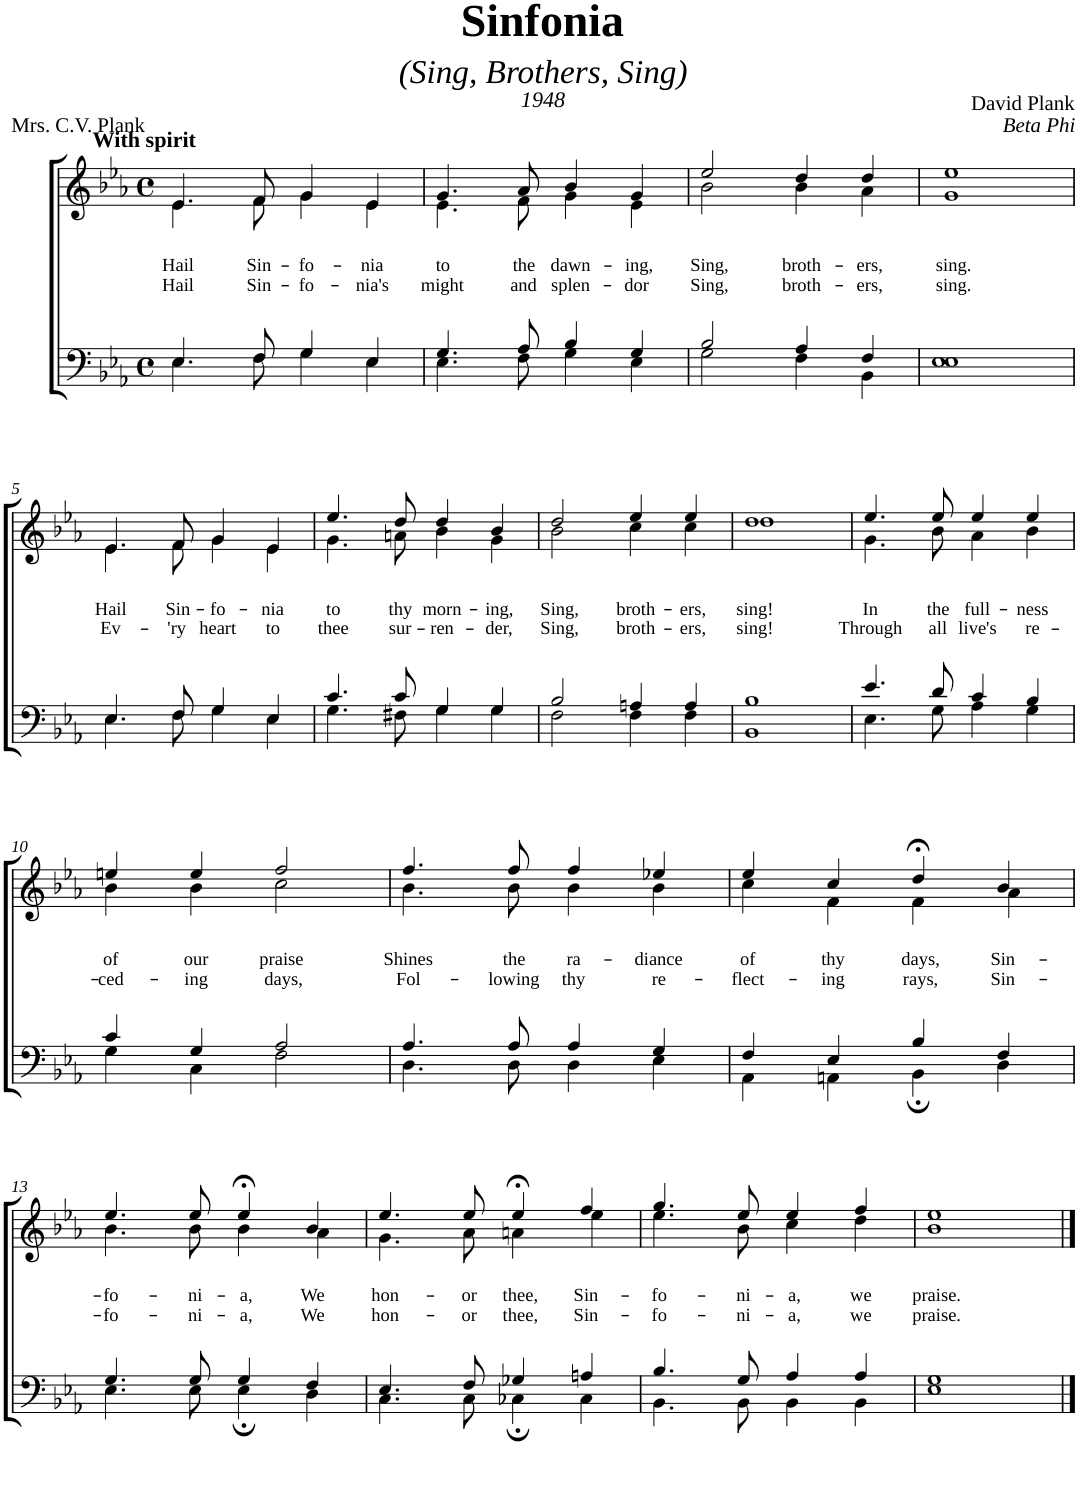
**kern	**kern	**text	**text
*part2	*part1	*part1	*part1
*staff2	*staff1	*staff1	*staff1
*I"Piano	*I"Piano	*	*
*I'Pno	*I'Pno	*	*
*clefF4	*clefG2	*	*
*k[b-e-a-]	*k[b-e-a-]	*	*
*M4/4	*M4/4	*	*
*met(c)	*met(c)	*	*
=1	=1	=1	=1
*^	*	*	*
!	!	!LO:TX:a:B:t=With spirit	!	!
!	!	!	!LO:LY:b	!LO:LY:b
*	*	*^	*	*
4.E-/	4.E-\	4.e-/	4.e-\	Hail	Hail
!	!	!	!	!LO:LY:b	!LO:LY:b
8F/	8F\	8f/	8f\	Sin-	Sin-
!	!	!	!	!LO:LY:b	!LO:LY:b
4G/	4G\	4g/	4g\	-fo-	-fo-
!	!	!	!	!LO:LY:b	!LO:LY:b
4E-/	4E-\	4e-/	4e-\	-nia	-nia's
=2	=2	=2	=2	=2	=2
!	!	!	!	!LO:LY:b	!LO:LY:b
4.G/	4.E-\	4.g/	4.e-\	to	might
!	!	!	!	!LO:LY:b	!LO:LY:b
8A-/	8F\	8a-/	8f\	the	and
!	!	!	!	!LO:LY:b	!LO:LY:b
4B-/	4G\	4b-/	4g\	dawn-	splen-
!	!	!	!	!LO:LY:b	!LO:LY:b
4G/	4E-\	4g/	4e-\	-ing,	-dor
=3	=3	=3	=3	=3	=3
!	!	!	!	!LO:LY:b	!LO:LY:b
2B-/	2G\	2ee-/	2b-\	Sing,	Sing,
!	!	!	!	!LO:LY:b	!LO:LY:b
4A-/	4F\	4dd/	4b-\	broth-	broth-
!	!	!	!	!LO:LY:b	!LO:LY:b
4F/	4BB-\	4dd/	4a-\	-ers,	-ers,
=4	=4	=4	=4	=4	=4
!	!	!	!	!LO:LY:b	!LO:LY:b
*	*	*v	*v	*	*
1E-	1E-	1g 1ee-	sing.	sing.
!!LO:LB:g=z
=5	=5	=5	=5	=5
!	!	!	!LO:LY:b	!LO:LY:b
*	*	*^	*	*
4.E-/	4.E-\	4.e-/	4.e-\	Hail	Ev-
!	!	!	!	!LO:LY:b	!LO:LY:b
8F/	8F\	8f/	8f\	Sin-	-'ry
!	!	!	!	!LO:LY:b	!LO:LY:b
4G/	4G\	4g/	4g\	-fo-	heart
!	!	!	!	!LO:LY:b	!LO:LY:b
4E-/	4E-\	4e-/	4e-\	-nia	to
=6	=6	=6	=6	=6	=6
!	!	!	!	!LO:LY:b	!LO:LY:b
4.c/	4.G\	4.ee-/	4.g\	to	thee
!	!	!	!	!LO:LY:b	!LO:LY:b
8c/	8F#X\	8dd/	8an\	thy	sur-
!	!	!	!	!LO:LY:b	!LO:LY:b
4G/	4G\	4dd/	4b-\	morn-	-ren-
!	!	!	!	!LO:LY:b	!LO:LY:b
4G/	4G\	4b-/	4g\	-ing,	-der,
=7	=7	=7	=7	=7	=7
!	!	!	!	!LO:LY:b	!LO:LY:b
2B-/	2F\	2dd/	2b-\	Sing,	Sing,
!	!	!	!	!LO:LY:b	!LO:LY:b
4An/	4F\	4ee-/	4cc\	broth-	broth-
!	!	!	!	!LO:LY:b	!LO:LY:b
4A/	4F\	4ee-/	4cc\	-ers,	-ers,
=8	=8	=8	=8	=8	=8
!	!	!	!	!LO:LY:b	!LO:LY:b
*v	*v	*	*	*	*
1BB- 1B-	1dd	1dd	sing!	sing!
=9	=9	=9	=9	=9
*^	*	*	*	*
!	!	!	!	!LO:LY:b	!LO:LY:b
4.e-/	4.E-\	4.ee-/	4.g\	In	Through
!	!	!	!	!LO:LY:b	!LO:LY:b
8d/	8G\	8ee-/	8b-\	the	all
!	!	!	!	!LO:LY:b	!LO:LY:b
4c/	4A-\	4ee-/	4a-\	full-	live's
!	!	!	!	!LO:LY:b	!LO:LY:b
4B-/	4G\	4ee-/	4b-\	-ness	re-
!!LO:LB:g=z	!!
=10	=10	=10	=10	=10	=10
!	!	!	!	!LO:LY:b	!LO:LY:b
4c/	4G\	4een/	4b-\	of	-ced-
!	!	!	!	!LO:LY:b	!LO:LY:b
4G/	4C\	4ee/	4b-\	our	-ing
!	!	!	!	!LO:LY:b	!LO:LY:b
2A-/	2F\	2ff/	2cc\	praise	days,
=11	=11	=11	=11	=11	=11
!	!	!	!	!LO:LY:b	!LO:LY:b
4.A-/	4.D\	4.ff/	4.b-\	Shines	Fol-
!	!	!	!	!LO:LY:b	!LO:LY:b
8A-/	8D\	8ff/	8b-\	the	-lowing
!	!	!	!	!LO:LY:b	!LO:LY:b
4A-/	4D\	4ff/	4b-\	ra-	thy
!	!	!	!	!LO:LY:b	!LO:LY:b
4G/	4E-\	4ee-X/	4b-\	-diance	re-
=12	=12	=12	=12	=12	=12
!	!	!	!	!LO:LY:b	!LO:LY:b
4F/	4AA-\	4ee-/	4cc\	of	-flect-
!	!	!	!	!LO:LY:b	!LO:LY:b
4E-/	4AAn\	4cc/	4f\	thy	-ing
!	!	!	!	!LO:LY:b	!LO:LY:b
4B-/	4BB-;\	4dd;</	4f\	days,	rays,
!	!	!	!	!LO:LY:b	!LO:LY:b
4F/	4D\	4b-/	4a-\	Sin-	Sin-
!!LO:LB:g=z	!!
=13	=13	=13	=13	=13	=13
!	!	!	!	!LO:LY:b	!LO:LY:b
4.G/	4.E-\	4.ee-/	4.b-\	-fo-	-fo-
!	!	!	!	!LO:LY:b	!LO:LY:b
8G/	8E-\	8ee-/	8b-\	-ni-	-ni-
!	!	!	!	!LO:LY:b	!LO:LY:b
4G/	4E-;\	4ee-;</	4b-\	-a,	-a,
!	!	!	!	!LO:LY:b	!LO:LY:b
4F/	4D\	4b-/	4a-\	We	We
=14	=14	=14	=14	=14	=14
!	!	!	!	!LO:LY:b	!LO:LY:b
4.E-/	4.C\	4.ee-/	4.g\	hon-	hon-
!	!	!	!	!LO:LY:b	!LO:LY:b
8F/	8C\	8ee-/	8a-\	-or	-or
!	!	!	!	!LO:LY:b	!LO:LY:b
4G-X/	4C-X;\	4ee-;</	4an\	thee,	thee,
!	!	!	!	!LO:LY:b	!LO:LY:b
4An/	4C-\	4ff/	4ee-\	Sin-	Sin-
=15	=15	=15	=15	=15	=15
!	!	!	!	!LO:LY:b	!LO:LY:b
4.B-/	4.BB-\	4.gg/	4.ee-\	-fo-	-fo-
!	!	!	!	!LO:LY:b	!LO:LY:b
8G/	8BB-\	8ee-/	8b-\	-ni-	-ni-
!	!	!	!	!LO:LY:b	!LO:LY:b
4A-/	4BB-\	4ee-/	4cc\	-a,	-a,
!	!	!	!	!LO:LY:b	!LO:LY:b
4A-/	4BB-\	4ff/	4dd\	we	we
=16	=16	=16	=16	=16	=16
!	!	!	!	!LO:LY:b	!LO:LY:b
*v	*v	*	*	*	*
*	*v	*v	*	*
1E- 1G	1b- 1ee-	praise.	praise.
==	==	==	==
*-	*-	*-	*-
